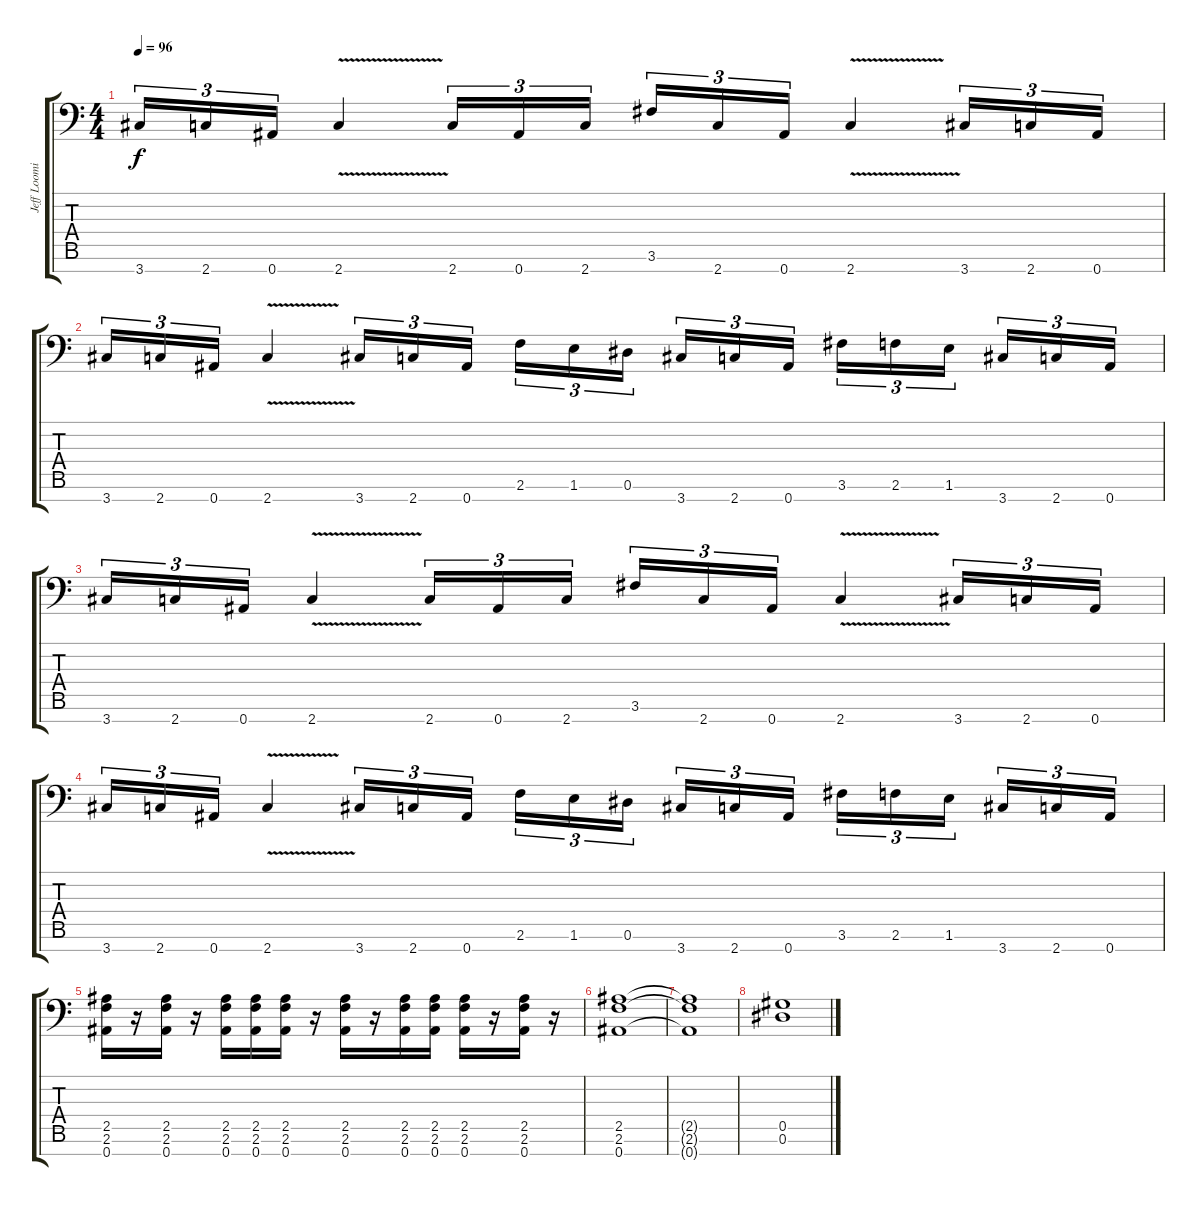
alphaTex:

\track ("Jeff Loomis Rhythm" "Jeff Loomi") {instrument distortionguitar}
\staff {score tabs}
\tuning (Eb4 Bb3 Gb3 Db3 Ab2 Eb2 Bb1) {hide}
\ts (4 4)
\tempo 96
\clef f4
\ks c
3.7.16{tu (3 2) dy f} 2.7.16{tu (3 2)} 0.7.16{tu (3 2)} 2.7{v}.4 2.7.16{tu (3 2)} 0.7.16{tu (3 2)} 2.7.16{tu (3 2)} 3.6.16{tu (3 2)} 2.7.16{tu (3 2)} 0.7.16{tu (3 2)} 2.7{v}.4 3.7.16{tu (3 2)} 2.7.16{tu (3 2)} 0.7.16{tu (3 2)} |
3.7.16{tu (3 2)} 2.7.16{tu (3 2)} 0.7.16{tu (3 2)} 2.7{v}.4 3.7.16{tu (3 2)} 2.7.16{tu (3 2)} 0.7.16{tu (3 2)} 2.6.16{tu (3 2)} 1.6.16{tu (3 2)} 0.6.16{tu (3 2)} 3.7.16{tu (3 2)} 2.7.16{tu (3 2)} 0.7.16{tu (3 2)} 3.6.16{tu (3 2)} 2.6.16{tu (3 2)} 1.6.16{tu (3 2)} 3.7.16{tu (3 2)} 2.7.16{tu (3 2)} 0.7.16{tu (3 2)} |
3.7.16{tu (3 2)} 2.7.16{tu (3 2)} 0.7.16{tu (3 2)} 2.7{v}.4 2.7.16{tu (3 2)} 0.7.16{tu (3 2)} 2.7.16{tu (3 2)} 3.6.16{tu (3 2)} 2.7.16{tu (3 2)} 0.7.16{tu (3 2)} 2.7{v}.4 3.7.16{tu (3 2)} 2.7.16{tu (3 2)} 0.7.16{tu (3 2)} |
3.7.16{tu (3 2)} 2.7.16{tu (3 2)} 0.7.16{tu (3 2)} 2.7{v}.4 3.7.16{tu (3 2)} 2.7.16{tu (3 2)} 0.7.16{tu (3 2)} 2.6.16{tu (3 2)} 1.6.16{tu (3 2)} 0.6.16{tu (3 2)} 3.7.16{tu (3 2)} 2.7.16{tu (3 2)} 0.7.16{tu (3 2)} 3.6.16{tu (3 2)} 2.6.16{tu (3 2)} 1.6.16{tu (3 2)} 3.7.16{tu (3 2)} 2.7.16{tu (3 2)} 0.7.16{tu (3 2)} |
\section ("" "")
(2.5 2.6 0.7).16 r.16 (2.5 2.6 0.7).16 r.16 (2.5 2.6 0.7).16 (2.5 2.6 0.7).16 (2.5 2.6 0.7).16 r.16 (2.5 2.6 0.7).16 r.16 (2.5 2.6 0.7).16 (2.5 2.6 0.7).16 (2.5 2.6 0.7).16 r.16 (2.5 2.6 0.7).16 r.16 |
(2.5 2.6 0.7).1 |
(2.5{t} 2.6{t} 0.7{t}).1 |
(0.5 0.6).1
